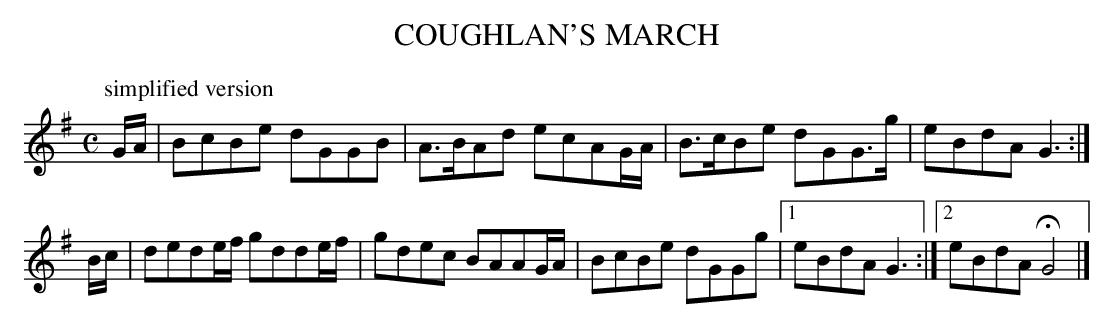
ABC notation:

X:1
T:COUGHLAN'S MARCH
Y:"Irish"
M:C
L:1/8
K:G
P:simplified version
G/A/|BcBe dGGB|A>BAd ecAG/A/|B>cBe dGG>g|eBdA G3 :|
B/c/|dede/f/ gdde/f/|gdec BAAG/A/|BcBe dGGg|1 eBdA G3 :|\
[2 eBdA HG4|]
